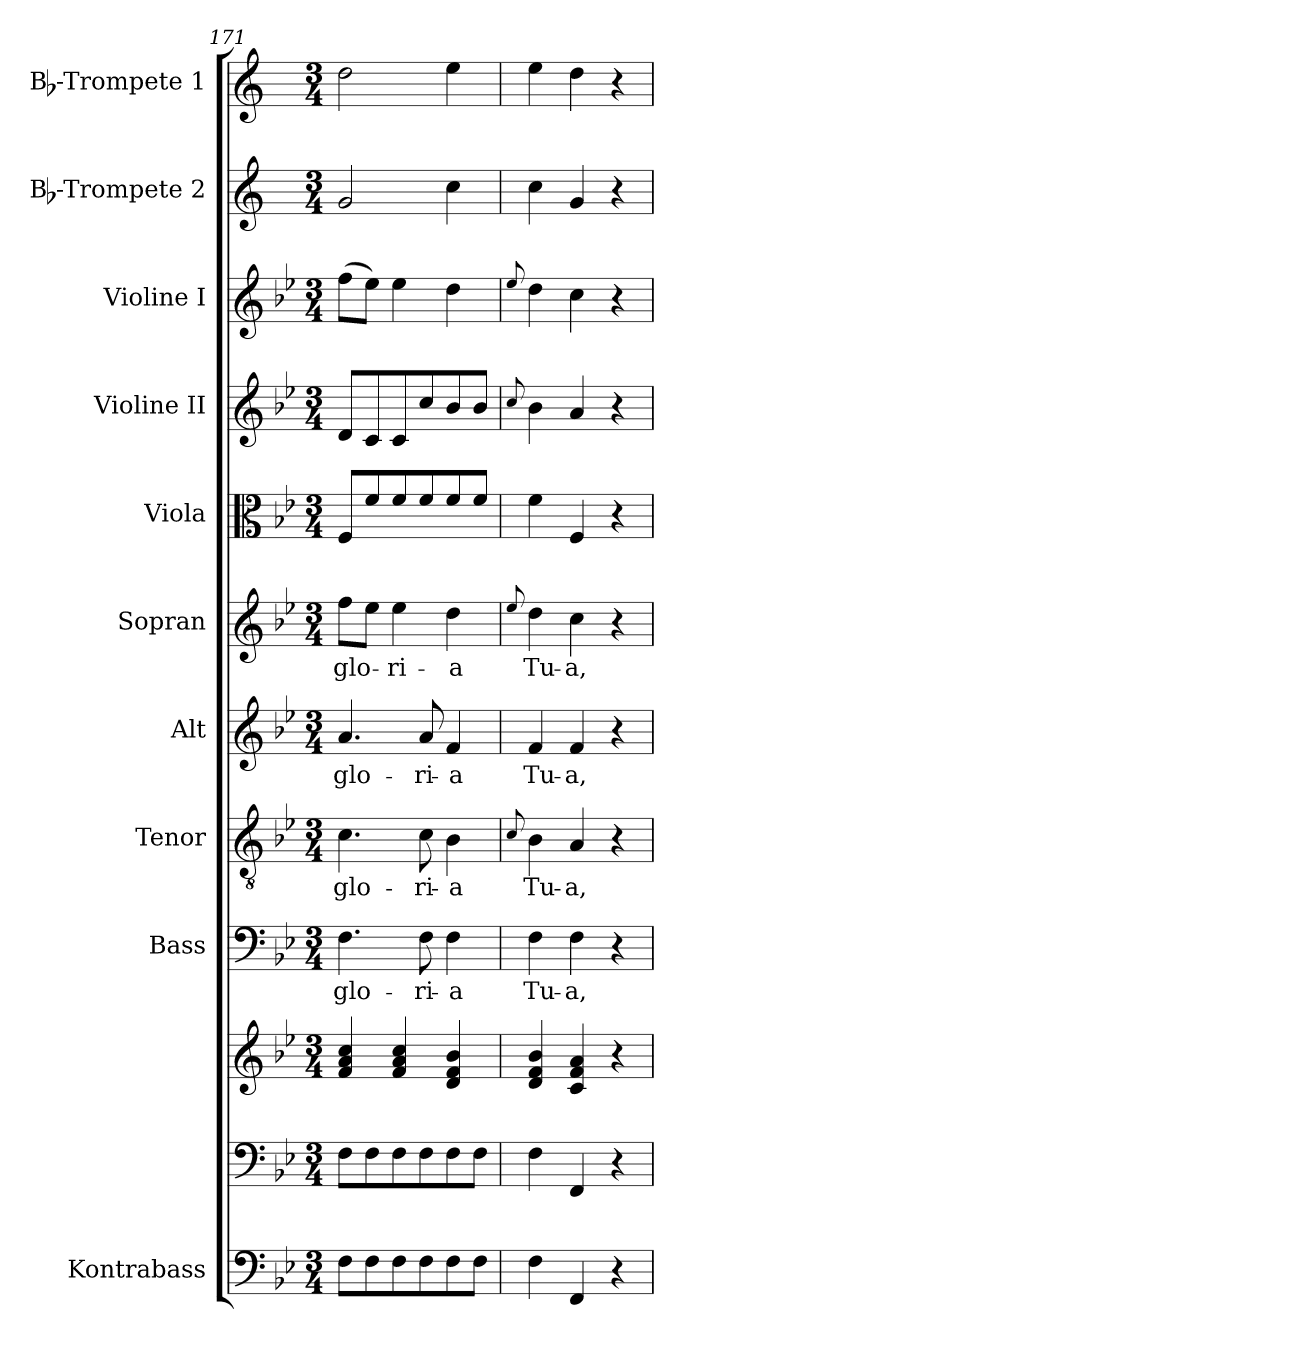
**kern	**kern	**kern	**kern	**text	**kern	**text	**kern	**text	**kern	**text	**kern	**kern	**kern	**kern	**kern
*part11	*part10	*part10	*part9	*part9	*part8	*part8	*part7	*part7	*part6	*part6	*part5	*part4	*part3	*part2	*part1
*staff12	*staff11	*staff10	*staff9	*staff9	*staff8	*staff8	*staff7	*staff7	*staff6	*staff6	*staff5	*staff4	*staff3	*staff2	*staff1
*I"Kontrabass	*	*	*I"Bass	*	*I"Tenor	*	*I"Alt	*	*I"Sopran	*	*I"Viola	*I"Violine II	*I"Violine I	*I"Bb-Trompete 2	*I"Bb-Trompete 1
*I'Kb.	*	*	*I'B.	*	*I'T.	*	*I'A.	*	*I'S.	*	*I'Vla.	*I'Vl. II	*I'Vl. I	*I'Bb Trp. 2	*I'Bb Trp. 1
*clefF4	*clefF4	*clefG2	*clefF4	*	*clefGv2	*	*clefG2	*	*clefG2	*	*clefC3	*clefG2	*clefG2	*clefG2	*clefG2
*ITrd7c12	*	*	*	*	*	*	*	*	*	*	*	*	*	*ITrd1c2	*ITrd1c2
*k[b-e-]	*k[b-e-]	*k[b-e-]	*k[b-e-]	*	*k[b-e-]	*	*k[b-e-]	*	*k[b-e-]	*	*k[b-e-]	*k[b-e-]	*k[b-e-]	*k[b-e-]	*k[b-e-]
*B-:	*B-:	*B-:	*B-:	*	*B-:	*	*B-:	*	*B-:	*	*B-:	*B-:	*B-:	*B-:	*B-:
*M3/4	*M3/4	*M3/4	*M3/4	*	*M3/4	*	*M3/4	*	*M3/4	*	*M3/4	*M3/4	*M3/4	*M3/4	*M3/4
=171	=171	=171	=171	=171	=171	=171	=171	=171	=171	=171	=171	=171	=171	=171	=171
!	!	!	!	!LO:LY:b	!	!LO:LY:b	!	!LO:LY:b	!	!LO:LY:b	!	!	!	!	!
8FF\L	8F\L	4f/ 4a/ 4cc/	4.F\	glo-	4.c\	glo-	4.a/	glo-	8ff\L	glo-	8F/L	8d/L	(>8ff\L	2f/	2cc\
8FF\	8F\	.	.	.	.	.	.	.	8ee-\J	.	8f/	8c/	8ee-\J)	.	.
!	!	!	!	!	!	!	!	!	!	!LO:LY:b	!	!	!	!	!
8FF\	8F\	4f/ 4a/ 4cc/	.	.	.	.	.	.	4ee-\	-ri-	8f/	8c/	4ee-\	.	.
!	!	!	!	!LO:LY:b	!	!LO:LY:b	!	!LO:LY:b	!	!	!	!	!	!	!
8FF\	8F\	.	8F\	-ri-	8c\	-ri-	8a/	-ri-	.	.	8f/	8cc/	.	.	.
!	!	!	!	!LO:LY:b	!	!LO:LY:b	!	!LO:LY:b	!	!LO:LY:b	!	!	!	!	!
8FF\	8F\	4d/ 4f/ 4b-/	4F\	-a	4B-\	-a	4f/	-a	4dd\	-a	8f/	8b-/	4dd\	4b-\	4dd\
8FF\J	8F\J	.	.	.	.	.	.	.	.	.	8f/J	8b-/J	.	.	.
=172	=172	=172	=172	=172	=172	=172	=172	=172	=172	=172	=172	=172	=172	=172	=172
.	.	.	.	.	8qqc/	.	.	.	8qqee-/	.	.	8qqcc/	8qqee-/	.	.
!	!	!	!	!LO:LY:b	!	!LO:LY:b	!	!LO:LY:b	!	!LO:LY:b	!	!	!	!	!
4FF\	4F\	4d/ 4f/ 4b-/	4F\	Tu-	4B-\	Tu-	4f/	Tu-	4dd\	Tu-	4f\	4b-\	4dd\	4b-\	4dd\
!	!	!	!	!LO:LY:b	!	!LO:LY:b	!	!LO:LY:b	!	!LO:LY:b	!	!	!	!	!
4FFF/	4FF/	4c/ 4f/ 4a/	4F\	-a,	4A/	-a,	4f/	-a,	4cc\	-a,	4F/	4a/	4cc\	4f/	4cc\
4r	4r	4r	4r	.	4r	.	4r	.	4r	.	4r	4r	4r	4r	4r
=	=	=	=	=	=	=	=	=	=	=	=	=	=	=	=
*-	*-	*-	*-	*-	*-	*-	*-	*-	*-	*-	*-	*-	*-	*-	*-
